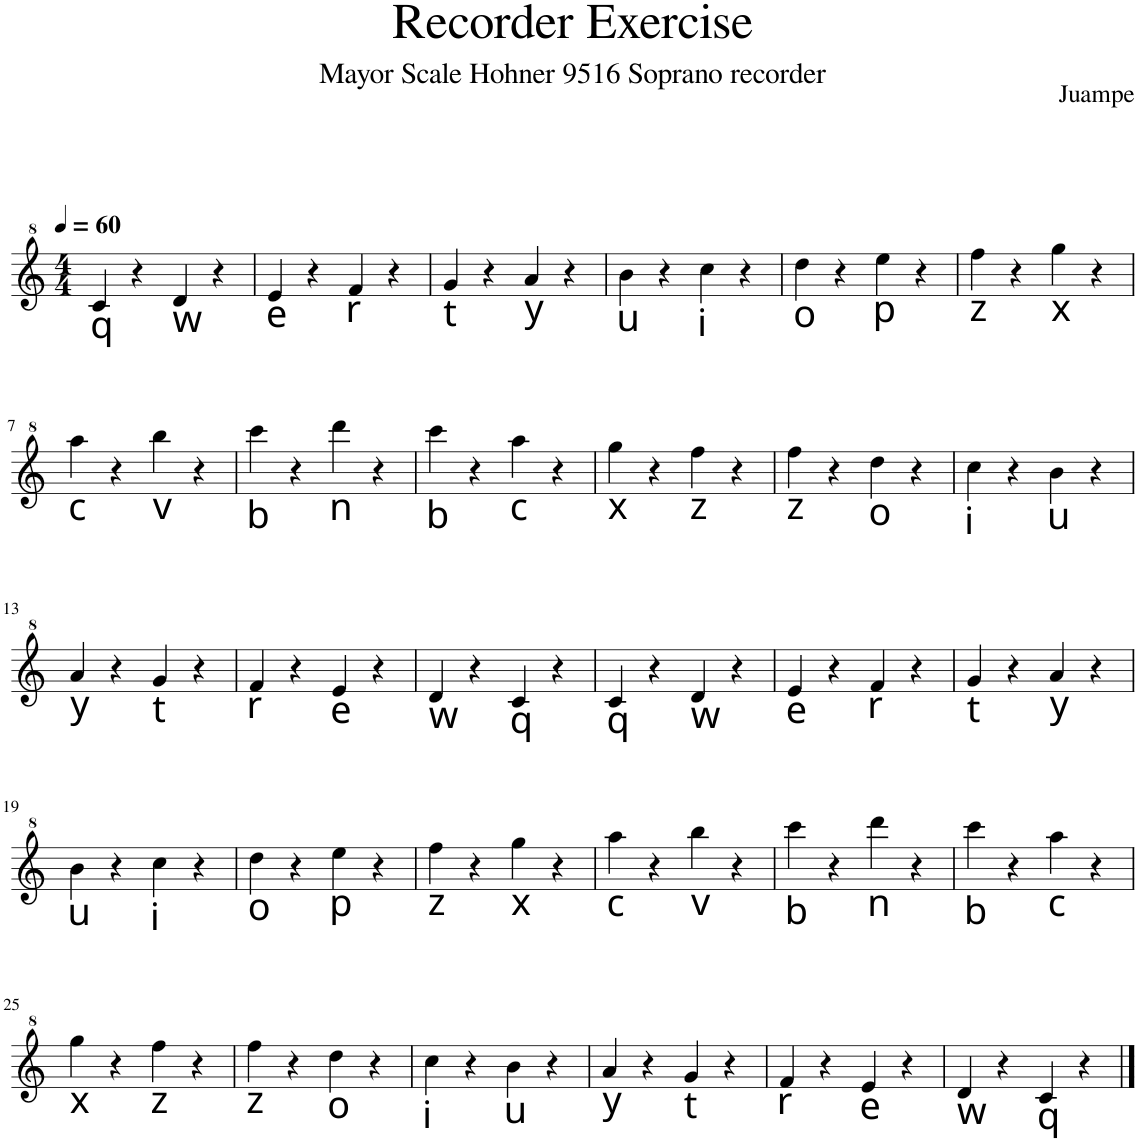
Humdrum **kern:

**kern
*part1
*staff1
*I"Flauta dulce
*I'Fl. dulce
*clefG^2
*k[]
*M4/4
*MM60
=1
!LO:TX:b:t=q
4cc/
4r
!LO:TX:b:t=w
4dd/
4r
=2
!LO:TX:b:t=e
4ee/
4r
!LO:TX:b:t=r
4ff/
4r
=3
!LO:TX:b:t=t
4gg/
4r
!LO:TX:b:t=y
4aa/
4r
=4
!LO:TX:b:t=u
4bb\
4r
!LO:TX:b:t=i
4ccc\
4r
=5
!LO:TX:b:t=o
4ddd\
4r
!LO:TX:b:t=p
4eee\
4r
=6
!LO:TX:b:t=z
4fff\
4r
!LO:TX:b:t=x
4ggg\
4r
!!LO:LB:g=z
=7
!LO:TX:b:t=c
4aaa\
4r
!LO:TX:b:t=v
4bbb\
4r
=8
!LO:TX:b:t=b
4cccc\
4r
!LO:TX:b:t=n
4dddd\
4r
=9
!LO:TX:b:t=b
4cccc\
4r
!LO:TX:b:t=c
4aaa\
4r
=10
!LO:TX:b:t=x
4ggg\
4r
!LO:TX:b:t=z
4fff\
4r
=11
!LO:TX:b:t=z
4fff\
4r
!LO:TX:b:t=o
4ddd\
4r
=12
!LO:TX:b:t=i
4ccc\
4r
!LO:TX:b:t=u
4bb\
4r
!!LO:LB:g=z
=13
!LO:TX:b:t=y
4aa/
4r
!LO:TX:b:t=t
4gg/
4r
=14
!LO:TX:b:t=r
4ff/
4r
!LO:TX:b:t=e
4ee/
4r
=15
!LO:TX:b:t=w
4dd/
4r
!LO:TX:b:t=q
4cc/
4r
=16
!LO:TX:b:t=q
4cc/
4r
!LO:TX:b:t=w
4dd/
4r
=17
!LO:TX:b:t=e
4ee/
4r
!LO:TX:b:t=r
4ff/
4r
=18
!LO:TX:b:t=t
4gg/
4r
!LO:TX:b:t=y
4aa/
4r
!!LO:LB:g=z
=19
!LO:TX:b:t=u
4bb\
4r
!LO:TX:b:t=i
4ccc\
4r
=20
!LO:TX:b:t=o
4ddd\
4r
!LO:TX:b:t=p
4eee\
4r
=21
!LO:TX:b:t=z
4fff\
4r
!LO:TX:b:t=x
4ggg\
4r
=22
!LO:TX:b:t=c
4aaa\
4r
!LO:TX:b:t=v
4bbb\
4r
=23
!LO:TX:b:t=b
4cccc\
4r
!LO:TX:b:t=n
4dddd\
4r
=24
!LO:TX:b:t=b
4cccc\
4r
!LO:TX:b:t=c
4aaa\
4r
!!LO:LB:g=z
=25
!LO:TX:b:t=x
4ggg\
4r
!LO:TX:b:t=z
4fff\
4r
=26
!LO:TX:b:t=z
4fff\
4r
!LO:TX:b:t=o
4ddd\
4r
=27
!LO:TX:b:t=i
4ccc\
4r
!LO:TX:b:t=u
4bb\
4r
=28
!LO:TX:b:t=y
4aa/
4r
!LO:TX:b:t=t
4gg/
4r
=29
!LO:TX:b:t=r
4ff/
4r
!LO:TX:b:t=e
4ee/
4r
=30
!LO:TX:b:t=w
4dd/
4r
!LO:TX:b:t=q
4cc/
4r
==
*-
